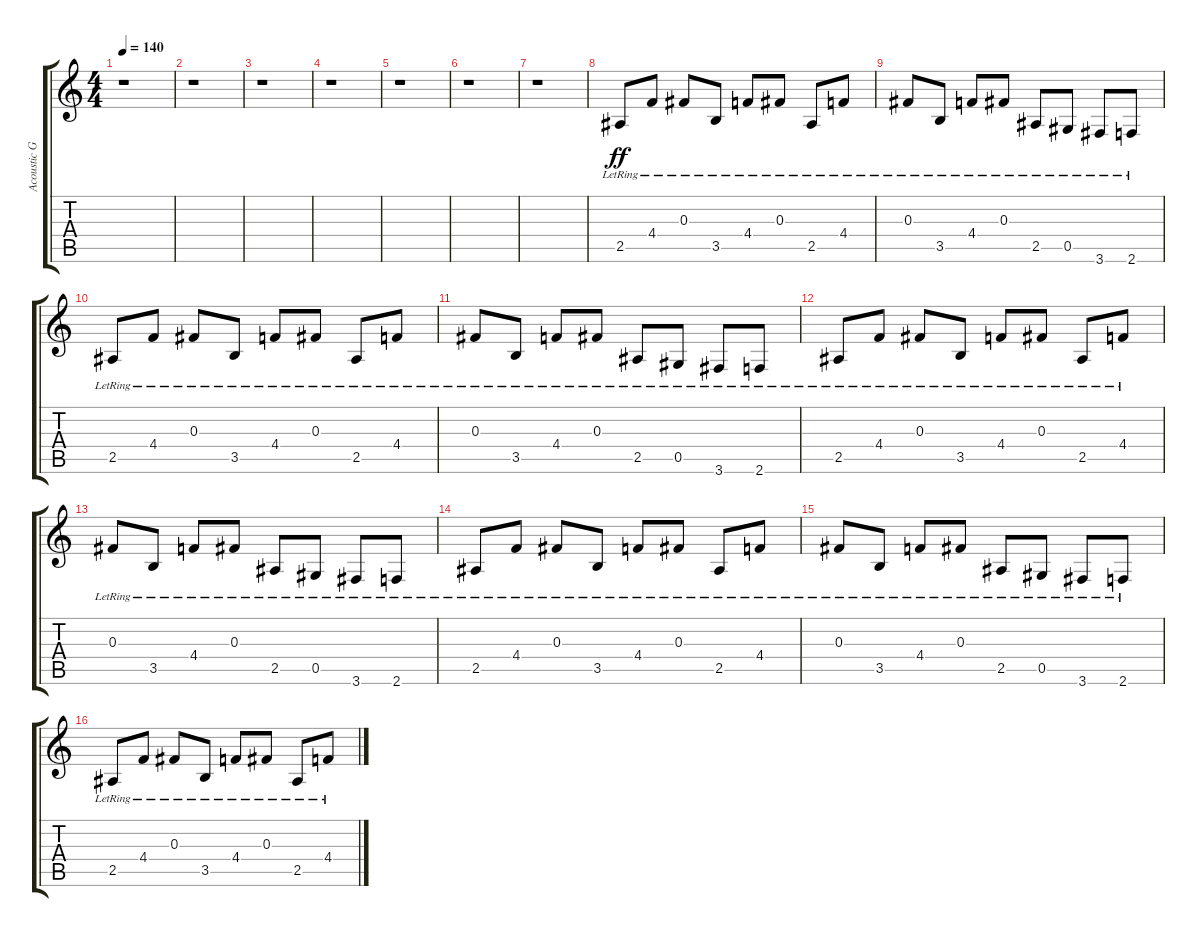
\track ("Acoustic Guitar" "Acoustic G") {instrument acousticguitarsteel}
\staff {score tabs}
\tuning (Eb4 Bb3 Gb3 Db3 Ab2 Eb2) {hide}
\ts (4 4)
\tempo 140
\clef g2
\ks c
r.1{dy f} |
r.1 |
r.1 |
r.1 |
r.1 |
r.1 |
r.1 |
2.5{lr}.8{dy ff} 4.4{lr}.8 0.3{lr}.8 3.5{lr}.8 4.4{lr}.8 0.3{lr}.8 2.5{lr}.8 4.4{lr}.8 |
0.3{lr}.8 3.5{lr}.8 4.4{lr}.8 0.3{lr}.8 2.5{lr}.8 0.5{lr}.8 3.6{lr}.8 2.6{lr}.8 |
2.5{lr}.8 4.4{lr}.8 0.3{lr}.8 3.5{lr}.8 4.4{lr}.8 0.3{lr}.8 2.5{lr}.8 4.4{lr}.8 |
0.3{lr}.8 3.5{lr}.8 4.4{lr}.8 0.3{lr}.8 2.5{lr}.8 0.5{lr}.8 3.6{lr}.8 2.6{lr}.8 |
2.5{lr}.8 4.4{lr}.8 0.3{lr}.8 3.5{lr}.8 4.4{lr}.8 0.3{lr}.8 2.5{lr}.8 4.4{lr}.8 |
0.3{lr}.8 3.5{lr}.8 4.4{lr}.8 0.3{lr}.8 2.5{lr}.8 0.5{lr}.8 3.6{lr}.8 2.6{lr}.8 |
2.5{lr}.8 4.4{lr}.8 0.3{lr}.8 3.5{lr}.8 4.4{lr}.8 0.3{lr}.8 2.5{lr}.8 4.4{lr}.8 |
0.3{lr}.8 3.5{lr}.8 4.4{lr}.8 0.3{lr}.8 2.5{lr}.8 0.5{lr}.8 3.6{lr}.8 2.6{lr}.8 |
2.5{lr}.8 4.4{lr}.8 0.3{lr}.8 3.5{lr}.8 4.4{lr}.8 0.3{lr}.8 2.5{lr}.8 4.4{lr}.8
